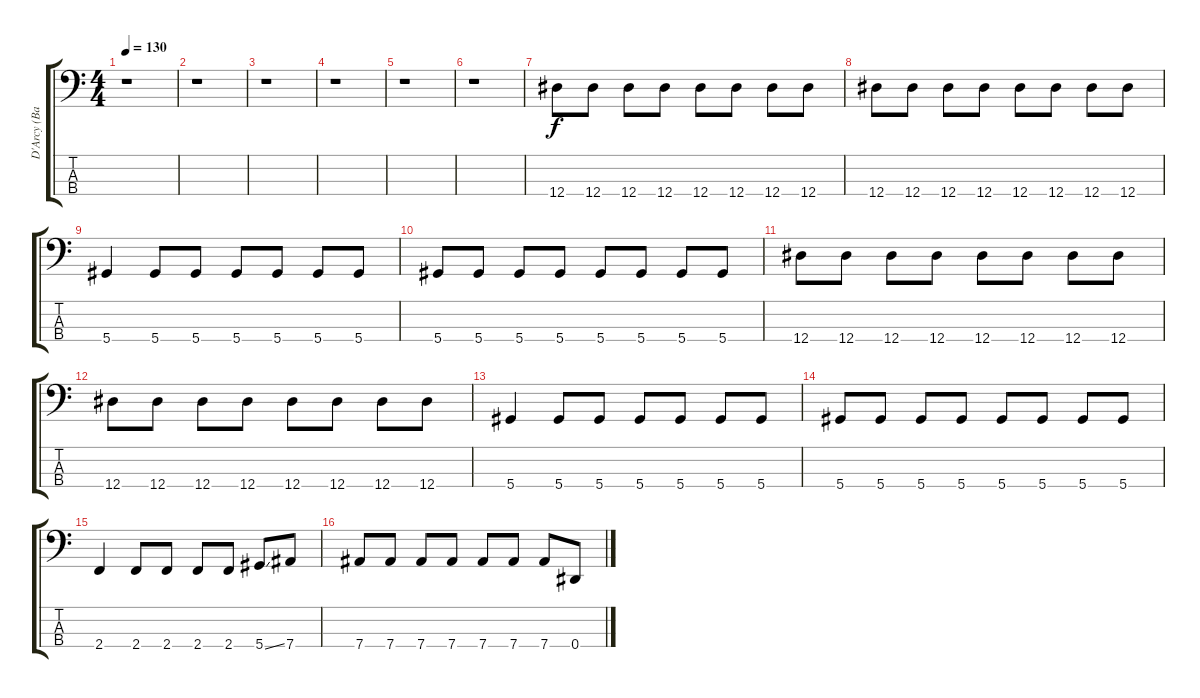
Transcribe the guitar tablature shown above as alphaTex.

\track ("D'Arcy (Bass)" "D'Arcy (Ba") {instrument electricbasspick}
\staff {score tabs}
\tuning (Gb2 Db2 Ab1 Eb1) {hide}
\ts (4 4)
\tempo 130
\clef f4
\ks c
r.1{dy f} |
r.1 |
r.1 |
r.1 |
r.1 |
r.1 |
12.4.8 12.4.8 12.4.8 12.4.8 12.4.8 12.4.8 12.4.8 12.4.8 |
12.4.8 12.4.8 12.4.8 12.4.8 12.4.8 12.4.8 12.4.8 12.4.8 |
5.4.4 5.4.8 5.4.8 5.4.8 5.4.8 5.4.8 5.4.8 |
5.4.8 5.4.8 5.4.8 5.4.8 5.4.8 5.4.8 5.4.8 5.4.8 |
12.4.8 12.4.8 12.4.8 12.4.8 12.4.8 12.4.8 12.4.8 12.4.8 |
12.4.8 12.4.8 12.4.8 12.4.8 12.4.8 12.4.8 12.4.8 12.4.8 |
5.4.4 5.4.8 5.4.8 5.4.8 5.4.8 5.4.8 5.4.8 |
5.4.8 5.4.8 5.4.8 5.4.8 5.4.8 5.4.8 5.4.8 5.4.8 |
2.4.4 2.4.8 2.4.8 2.4.8 2.4.8 5.4{ss}.8 7.4.8 |
7.4.8 7.4.8 7.4.8 7.4.8 7.4.8 7.4.8 7.4.8 0.4.8
